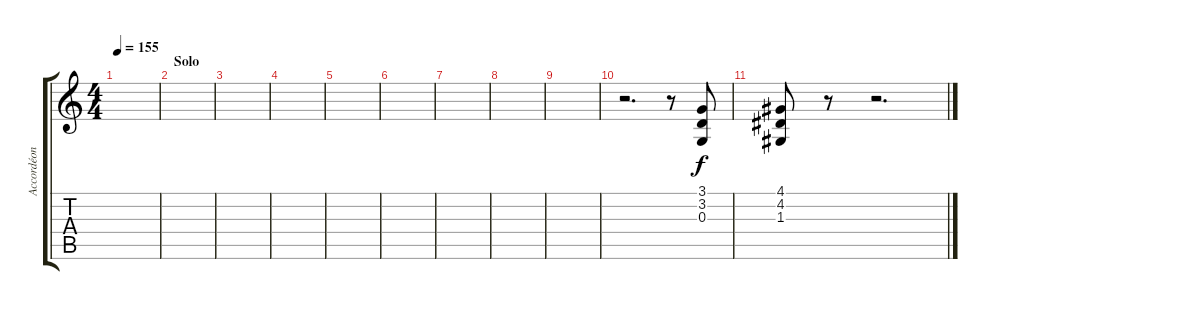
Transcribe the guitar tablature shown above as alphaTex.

\track ("Accordéon" "Accordéon") {instrument tangoaccordion}
\staff {score tabs}
\tuning (E4 B3 G3 D3 A2 E2) {hide}
\ts (4 4)
\tempo 155
\clef g2
\ks c
|
\section ("" "Solo")
|
|
|
|
|
|
|
|
r.2{d} r.8 (3.1 3.2 0.3).8 |
\section ("" "")
(4.1 4.2 1.3).8 r.8 r.2{d}
